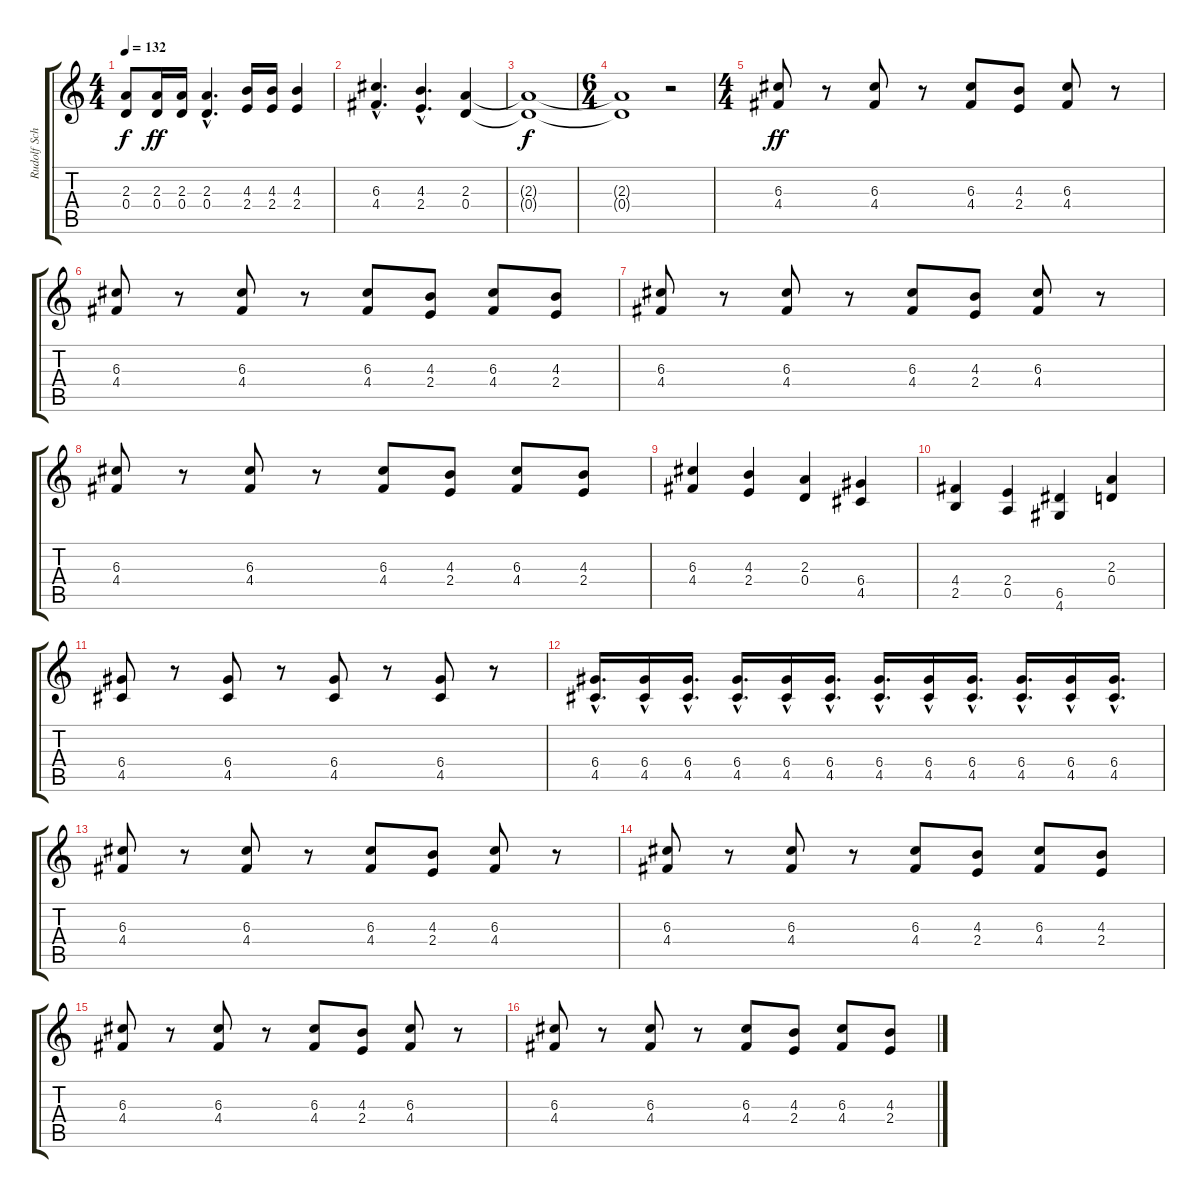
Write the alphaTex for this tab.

\track ("Rudolf Schenker" "Rudolf Sch") {instrument overdrivenguitar}
\staff {score tabs}
\tuning (E4 B3 G3 D3 A2 E2) {hide}
\ts (4 4)
\tempo 132
\clef g2
\ks c
(2.3{t} 0.4{t}).8{dy f} (2.3 0.4).16{dy ff} (2.3 0.4).16 (2.3{hac} 0.4{hac}).4{d} (4.3 2.4).16 (4.3 2.4).16 (4.3 2.4).4 |
(6.3{hac} 4.4{hac}).4{d} (4.3{hac} 2.4{hac}).4{d} (2.3 0.4).4 |
(2.3{t} 0.4{t}).1{dy f} |
\ts (6 4)
(2.3{t} 0.4{t}).1 r.2 |
\ts (4 4)
(6.3 4.4).8{dy ff} r.8 (6.3 4.4).8 r.8 (6.3 4.4).8 (4.3 2.4).8 (6.3 4.4).8 r.8 |
(6.3 4.4).8 r.8 (6.3 4.4).8 r.8 (6.3 4.4).8 (4.3 2.4).8 (6.3 4.4).8 (4.3 2.4).8 |
(6.3 4.4).8 r.8 (6.3 4.4).8 r.8 (6.3 4.4).8 (4.3 2.4).8 (6.3 4.4).8 r.8 |
(6.3 4.4).8 r.8 (6.3 4.4).8 r.8 (6.3 4.4).8 (4.3 2.4).8 (6.3 4.4).8 (4.3 2.4).8 |
(6.3 4.4).4 (4.3 2.4).4 (2.3 0.4).4 (6.4 4.5).4 |
(4.4 2.5).4 (2.4 0.5).4 (6.5 4.6).4 (2.3 0.4).4 |
(6.4 4.5).8 r.8 (6.4 4.5).8 r.8 (6.4 4.5).8 r.8 (6.4 4.5).8 r.8 |
(6.4{hac} 4.5{hac}).16{d} (6.4{hac} 4.5{hac}).16 (6.4{hac} 4.5{hac}).16{d} (6.4{hac} 4.5{hac}).16{d} (6.4{hac} 4.5{hac}).16 (6.4{hac} 4.5{hac}).16{d} (6.4{hac} 4.5{hac}).16{d} (6.4{hac} 4.5{hac}).16 (6.4{hac} 4.5{hac}).16{d} (6.4{hac} 4.5{hac}).16{d} (6.4{hac} 4.5{hac}).16 (6.4{hac} 4.5{hac}).16{d} |
(6.3 4.4).8 r.8 (6.3 4.4).8 r.8 (6.3 4.4).8 (4.3 2.4).8 (6.3 4.4).8 r.8 |
(6.3 4.4).8 r.8 (6.3 4.4).8 r.8 (6.3 4.4).8 (4.3 2.4).8 (6.3 4.4).8 (4.3 2.4).8 |
(6.3 4.4).8 r.8 (6.3 4.4).8 r.8 (6.3 4.4).8 (4.3 2.4).8 (6.3 4.4).8 r.8 |
(6.3 4.4).8 r.8 (6.3 4.4).8 r.8 (6.3 4.4).8 (4.3 2.4).8 (6.3 4.4).8 (4.3 2.4).8
